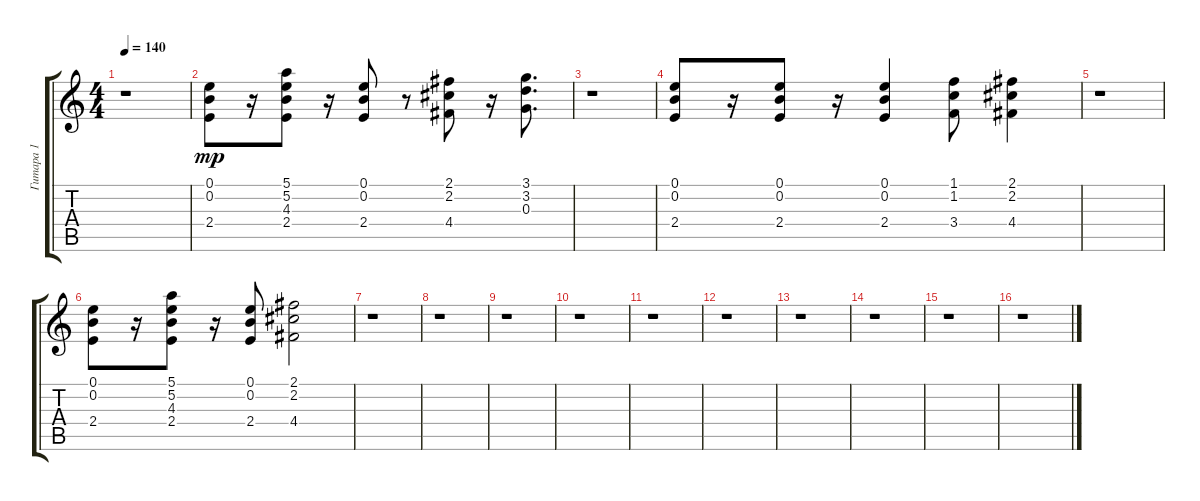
\track ("Гитара 1" "Гитара 1") {instrument distortionguitar}
\staff {score tabs}
\tuning (E4 B3 G3 D3 A2 E2) {hide}
\ts (4 4)
\tempo 140
\clef g2
\ks c
r.1{dy mp} |
(0.1 0.2 2.4).8 r.16 (5.1 5.2 4.3 2.4).8 r.16 (0.1 0.2 2.4).8 r.8 (2.1 2.2 4.4).8 r.16 (3.1 3.2 0.3).8{d} |
r.1 |
(0.1 0.2 2.4).8 r.16 (0.1 0.2 2.4).8 r.16 (0.1 0.2 2.4).4 (1.1 1.2 3.4).8 (2.1 2.2 4.4).4 |
r.1 |
(0.1 0.2 2.4).8 r.16 (5.1 5.2 4.3 2.4).8 r.16 (0.1 0.2 2.4).8 (2.1 2.2 4.4).2 |
r.1 |
r.1 |
r.1 |
r.1 |
r.1 |
r.1 |
r.1 |
r.1 |
r.1 |
r.1
